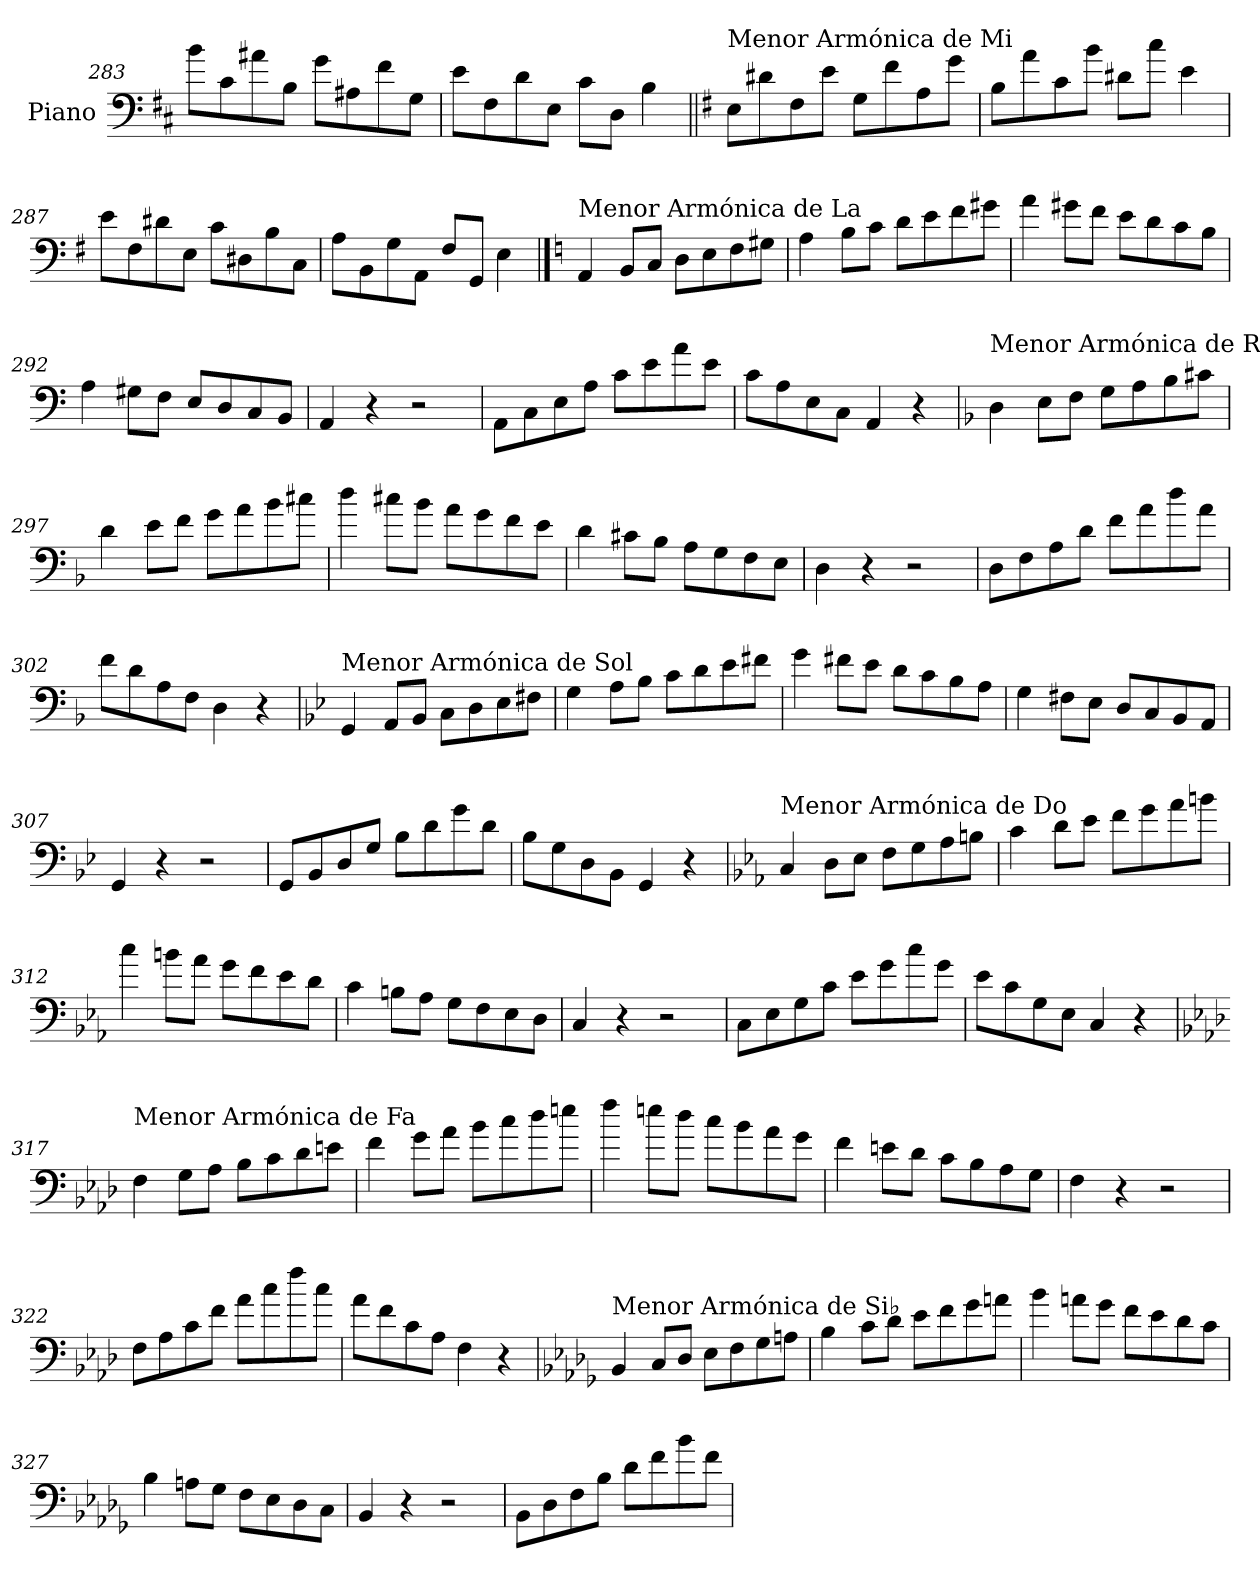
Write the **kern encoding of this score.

**kern
*part1
*staff1
*I"Piano
*I'Pno.
*clefF4
*k[f#c#]
=283
8b\L
8c#\
8a#X\
8B\J
8g\L
8A#X\
8f#\
8G\J
=284
8e\L
8F#\
8d\
8E\J
8c#\L
8D\J
4B\
!!LO:LB:g=z
=285||
*k[f#]
!LO:TX:a:t=Menor Armónica de Mi
8E\L
8d#X\
8F#\
8e\J
8G\L
8f#\
8A\
8g\J
=286
8B\L
8a\
8c\
8b\J
8d#X\L
8cc\J
4e\
=287
8e\L
8F#\
8d#X\
8E\J
8c\L
8D#X\
8B\
8C\J
=288
8A\L
8BB\
8G\
8AA\J
8F#/L
8GG/J
4E\
!!LO:PB:g=z
==289
*k[]
!LO:TX:a:t=Menor Armónica de La
4AA/
8BB/L
8C/J
8D\L
8E\
8F\
8G#X\J
=290
4A\
8B\L
8c\J
8d\L
8e\
8f\
8g#X\J
=291
4a\
8g#X\L
8f\J
8e\L
8d\
8c\
8B\J
=292
4A\
8G#X\L
8F\J
8E/L
8D/
8C/
8BB/J
=293
4AA/
4r
2r
=294
8AA\L
8C\
8E\
8A\J
8c\L
8e\
8a\
8e\J
=295
8c\L
8A\
8E\
8C\J
4AA/
4r
!!LO:LB:g=z
=296
*k[b-]
!LO:TX:a:t=Menor Armónica de Re
4D\
8E\L
8F\J
8G\L
8A\
8B-\
8c#X\J
=297
4d\
8e\L
8f\J
8g\L
8a\
8b-\
8cc#X\J
=298
4dd\
8cc#X\L
8b-\J
8a\L
8g\
8f\
8e\J
=299
4d\
8c#X\L
8B-\J
8A\L
8G\
8F\
8E\J
=300
4D\
4r
2r
=301
8D\L
8F\
8A\
8d\J
8f\L
8a\
8dd\
8a\J
=302
8f\L
8d\
8A\
8F\J
4D\
4r
!!LO:LB:g=z
=303
*k[b-e-]
!LO:TX:a:t=Menor Armónica de Sol
4GG/
8AA/L
8BB-/J
8C\L
8D\
8E-\
8F#X\J
=304
4G\
8A\L
8B-\J
8c\L
8d\
8e-\
8f#X\J
=305
4g\
8f#X\L
8e-\J
8d\L
8c\
8B-\
8A\J
=306
4G\
8F#X\L
8E-\J
8D/L
8C/
8BB-/
8AA/J
=307
4GG/
4r
2r
=308
8GG/L
8BB-/
8D/
8G/J
8B-\L
8d\
8g\
8d\J
=309
8B-\L
8G\
8D\
8BB-\J
4GG/
4r
!!LO:LB:g=z
=310
*k[b-e-a-]
!LO:TX:a:t=Menor Armónica de Do
4C/
8D\L
8E-\J
8F\L
8G\
8A-\
8Bn\J
=311
4c\
8d\L
8e-\J
8f\L
8g\
8a-\
8bn\J
=312
4cc\
8bn\L
8a-\J
8g\L
8f\
8e-\
8d\J
=313
4c\
8Bn\L
8A-\J
8G\L
8F\
8E-\
8D\J
=314
4C/
4r
2r
=315
8C\L
8E-\
8G\
8c\J
8e-\L
8g\
8cc\
8g\J
=316
8e-\L
8c\
8G\
8E-\J
4C/
4r
!!LO:LB:g=z
=317
*k[b-e-a-d-]
!LO:TX:a:t=Menor Armónica de Fa
4F\
8G\L
8A-\J
8B-\L
8c\
8d-\
8en\J
=318
4f\
8g\L
8a-\J
8b-\L
8cc\
8dd-\
8een\J
=319
4ff\
8een\L
8dd-\J
8cc\L
8b-\
8a-\
8g\J
=320
4f\
8en\L
8d-\J
8c\L
8B-\
8A-\
8G\J
=321
4F\
4r
2r
=322
8F\L
8A-\
8c\
8f\J
8a-\L
8cc\
8ff\
8cc\J
=323
8a-\L
8f\
8c\
8A-\J
4F\
4r
!!LO:LB:g=z
=324
*k[b-e-a-d-g-]
!LO:TX:a:t=Menor Armónica de Si♭
4BB-/
8C/L
8D-/J
8E-\L
8F\
8G-\
8An\J
=325
4B-\
8c\L
8d-\J
8e-\L
8f\
8g-\
8an\J
=326
4b-\
8an\L
8g-\J
8f\L
8e-\
8d-\
8c\J
=327
4B-\
8An\L
8G-\J
8F\L
8E-\
8D-\
8C\J
=328
4BB-/
4r
2r
=329
8BB-\L
8D-\
8F\
8B-\J
8d-\L
8f\
8b-\
8f\J
=
*-
